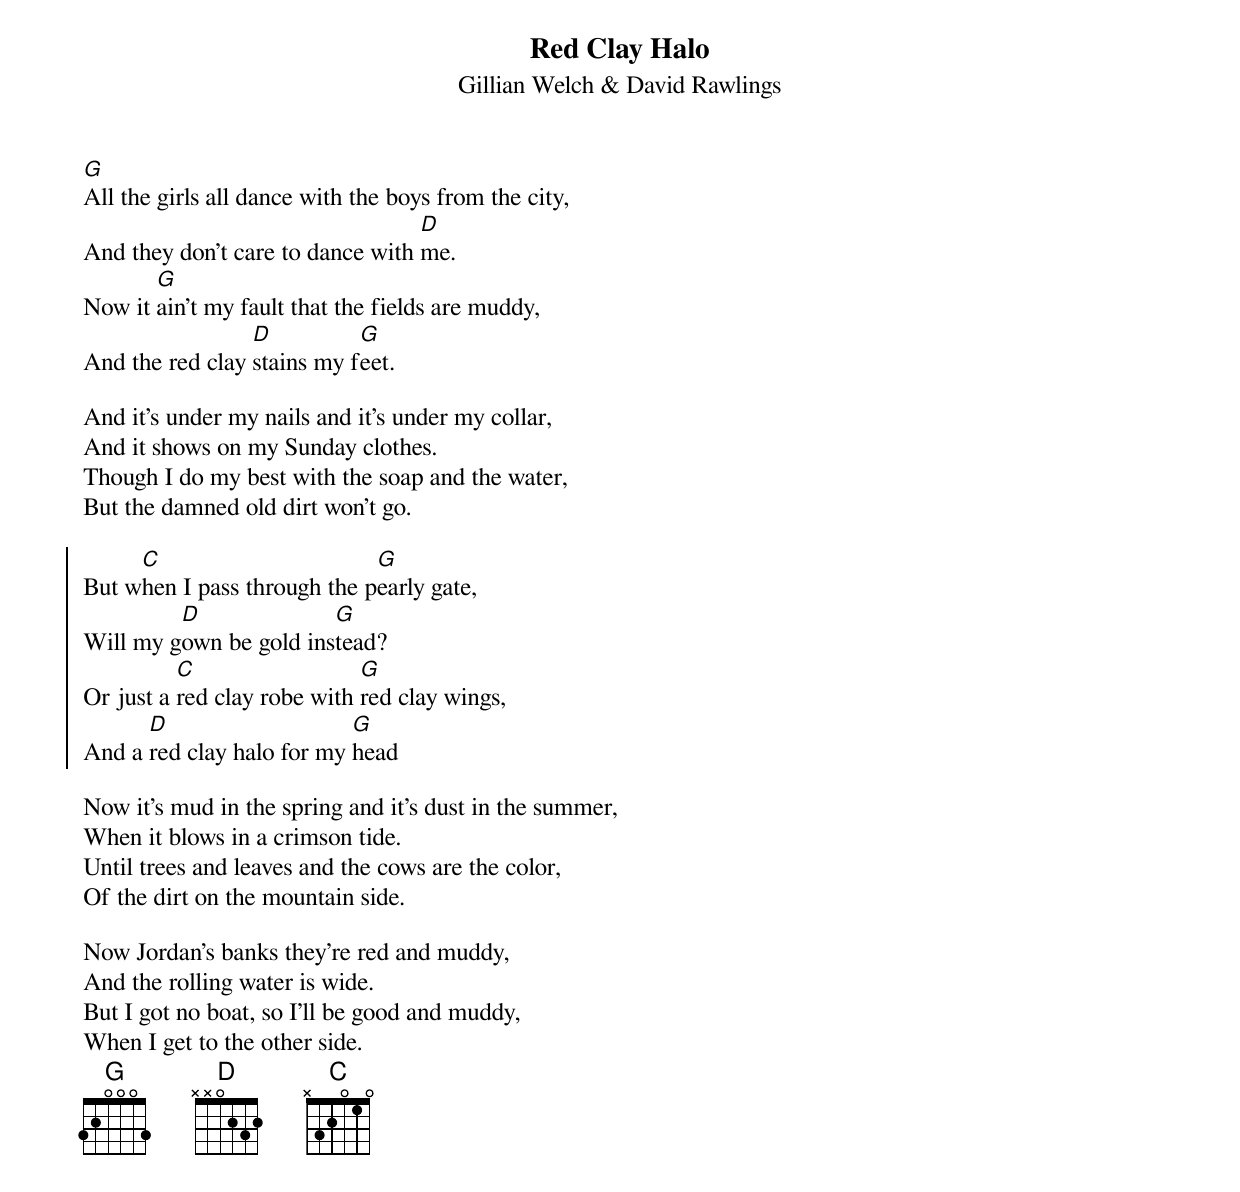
{title:Red Clay Halo}
{st:Gillian Welch & David Rawlings}

[G]All the girls all dance with the boys from the city,
And they don't care to dance with [D]me.
Now it [G]ain't my fault that the fields are muddy,
And the red clay [D]stains my f[G]eet.

And it's under my nails and it's under my collar,
And it shows on my Sunday clothes.
Though I do my best with the soap and the water,
But the damned old dirt won't go.

{soc}
But w[C]hen I pass through the p[G]early gate,
Will my g[D]own be gold ins[G]tead?
Or just a [C]red clay robe with [G]red clay wings,
And a [D]red clay halo for my [G]head
{eoc}

Now it's mud in the spring and it's dust in the summer,
When it blows in a crimson tide.
Until trees and leaves and the cows are the color,
Of the dirt on the mountain side.

Now Jordan's banks they're red and muddy,
And the rolling water is wide.
But I got no boat, so I'll be good and muddy,
When I get to the other side.
